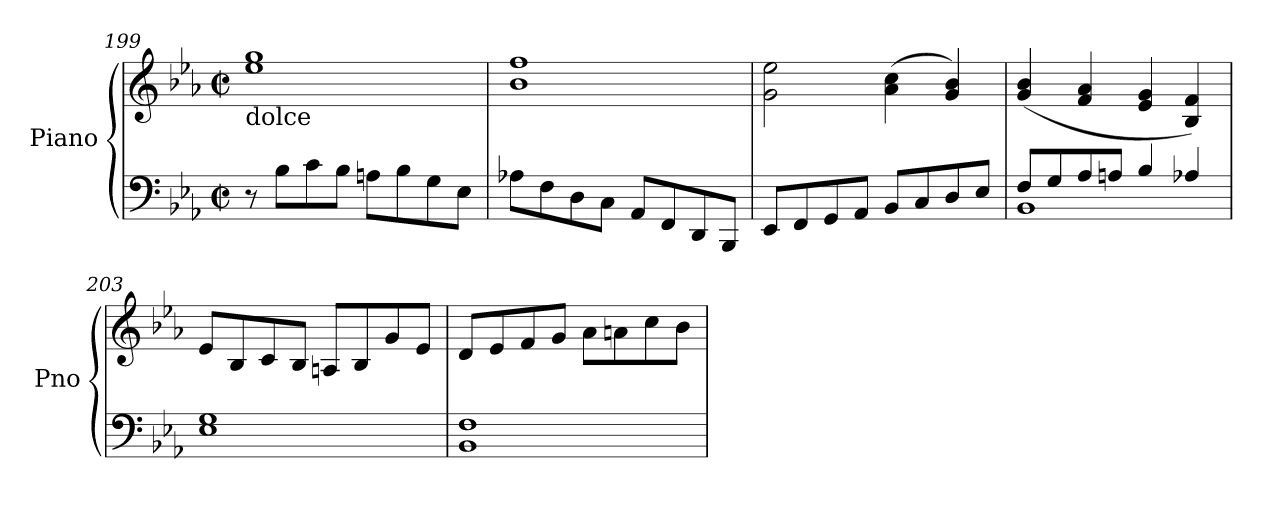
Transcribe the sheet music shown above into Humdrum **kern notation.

**kern	**kern
*part1	*part1
*staff2	*staff1
*I"Piano	*
*I'Pno	*
*clefF4	*clefG2
*k[b-e-a-]	*k[b-e-a-]
*E-:	*E-:
*M2/2	*M2/2
*met(c|)	*met(c|)
=199	=199
!	!LO:TX:b:t=dolce
8r	1ee- 1gg
8B-\L	.
8c\	.
8B-\J	.
8An\L	.
8B-\	.
8G\	.
8E-\J	.
!!LO:LB:g=z
=200	=200
8A-X\L	1b- 1ff
8F\	.
8D\	.
8C\J	.
8AA-/L	.
8FF/	.
8DD/	.
8BBB-/J	.
=201	=201
8EE-/L	2g\ 2ee-\
8FF/	.
8GG/	.
8AA-/J	.
8BB-/L	(>4a-\ 4cc\
8C/	.
8D/	4g/ 4b-/)
8E-/J	.
=202	=202
*^	*
8F/L	1BB-	(<4g/ 4b-/
8G/	.	.
8A-/	.	4f/ 4a-/
8An/J	.	.
4B-/	.	4e-/ 4g/
4A-X/	.	4B-/ 4f/)
*v	*v	*
=203	=203
1E- 1G	8e-/L
.	8B-/
.	8c/
.	8B-/J
.	8An/L
.	8B-/
.	8g/
.	8e-/J
=204	=204
1BB- 1F	8d/L
.	8e-/
.	8f/
.	8g/J
.	8a-\L
.	8an\
.	8cc\
.	8b-\J
=	=
*-	*-
